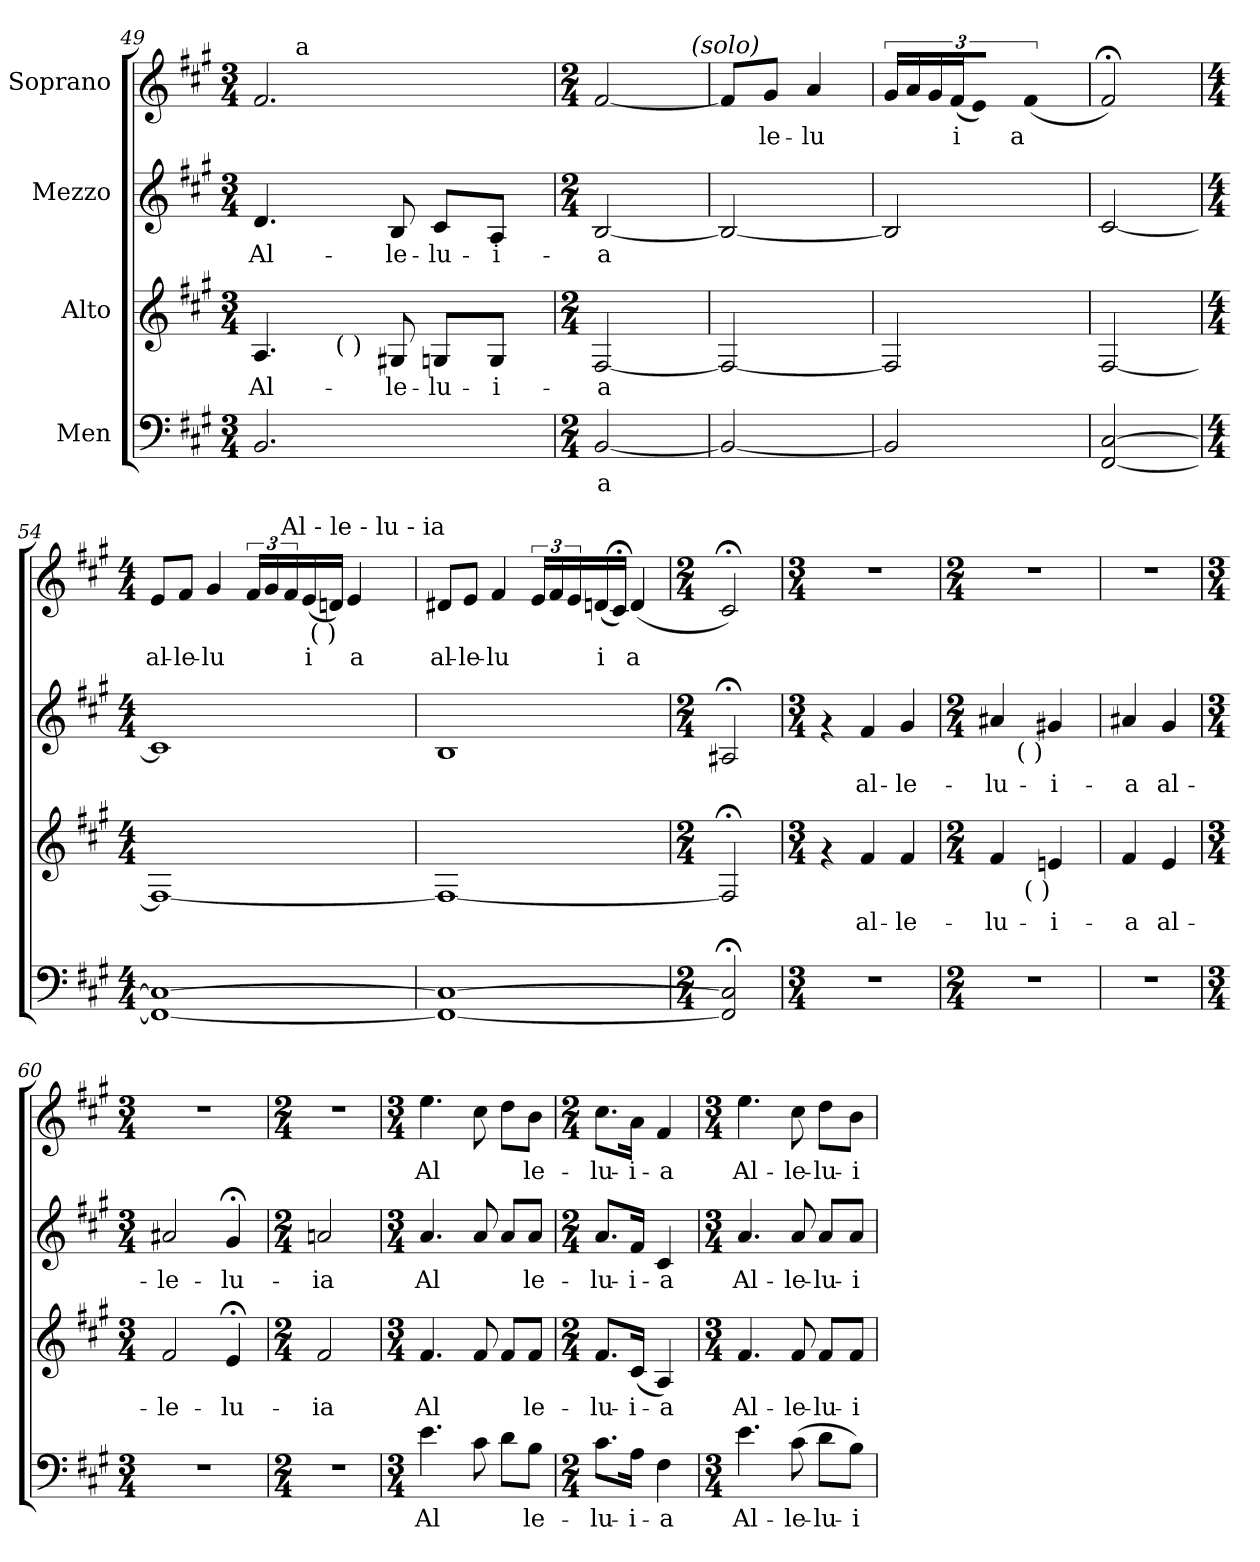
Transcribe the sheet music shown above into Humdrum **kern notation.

**kern	**text	**kern	**text	**kern	**text	**kern	**text
*part4	*part4	*part3	*part3	*part2	*part2	*part1	*part1
*staff4	*staff4	*staff3	*staff3	*staff2	*staff2	*staff1	*staff1
*I"Men	*	*I"Alto	*	*I"Mezzo	*	*I"Soprano	*
!!LO:LB:g=z
*clefF4	*	*clefG2	*	*clefG2	*	*clefG2	*
*k[f#c#g#]	*	*k[f#c#g#]	*	*k[f#c#g#]	*	*k[f#c#g#]	*
*A:	*	*A:	*	*A:	*	*A:	*
*M3/4	*	*M3/4	*	*M3/4	*	*M3/4	*
=49	=49	=49	=49	=49	=49	=49	=49
!	!LO:LY:b:cj	!	!LO:LY:b:cj	!	!LO:LY:b:cj	!	!LO:LY:b:cj
*	*	*^	*	*	*	*^	*
2.BB/	--	4.A/	8.ryy	Al-	4.d/	Al-	2.f#/	16ryy	.
.	.	.	.	.	.	.	.	64ryy	.
!	!	!	!	!	!	!	!	!LO:TX:a:t=a	!
.	.	.	.	.	.	.	.	2ryy	.
!	!	!	!LO:TX:b:t=( )	!	!	!	!	!	!
.	.	.	2ryy	.	.	.	.	.	.
!	!	!	!	!LO:LY:b:cj	!	!LO:LY:b:cj	!	!	!
.	.	8G#X/	.	-le-	8B/	-le-	.	.	.
!	!	!	!	!LO:LY:b:cj	!	!LO:LY:b:cj	!	!	!
.	.	8Gn/L	.	-lu-	8c#/L	-lu-	.	.	.
.	.	.	.	.	.	.	.	8ryy	.
!	!	!	!	!LO:LY:b:cj	!	!LO:LY:b:cj	!	!	!
.	.	8G/J	.	-i-	8A/J	-i-	.	.	.
.	.	.	16ryy	.	.	.	.	.	.
.	.	.	.	.	.	.	.	32.ryy	.
*	*	*v	*v	*	*	*	*	*	*
=50	=50	=50	=50	=50	=50	=50	=50	=50
*M2/4	*	*M2/4	*	*M2/4	*	*M2/4	*	*
*	*	*^	*	*	*	*	*	*
!	!LO:LY:b:cj	!	!	!LO:LY:b:cj	!	!LO:LY:b:cj	!	!	!LO:LY:b:cj
*	*	*v	*v	*	*	*	*	*	*
[<2BB/	-a	[<2F#/	-a	[<2B/	-a	[<2f#/	4...ryy	.
!	!	!	!	!	!	!	!LO:TX:a:i:t=(solo)	!
.	.	.	.	.	.	.	32ryy	.
=51	=51	=51	=51	=51	=51	=51	=51	=51
!	!LO:LY:b:cj	!	!LO:LY:b:cj	!	!LO:LY:b:cj	!	!	!LO:LY:b:cj
*	*	*	*	*	*	*v	*v	*
2BB/_<	.	2F#/_<	.	2B/_<	.	8f#/L]	.
!	!	!	!	!	!	!	!LO:LY:b:cj
.	.	.	.	.	.	8g#/J	le-
!	!	!	!	!	!	!	!LO:LY:b:cj
.	.	.	.	.	.	4a/	-lu
=52	=52	=52	=52	=52	=52	=52	=52
!	!LO:LY:b:cj	!	!LO:LY:b:cj	!	!LO:LY:b:cj	!	!LO:LY:b:cj
2BB/]	.	2F#/]	.	2B/]	.	24g#/L	.
!	!	!	!	!	!	!	!LO:LY:b:cj
.	.	.	.	.	.	24a/	.
!	!	!	!	!	!	!	!LO:LY:b:cj
.	.	.	.	.	.	24g#/	.
!	!	!	!	!	!	!	!LO:LY:b:cj
.	.	.	.	.	.	(<24f#/	i-
!	!	!	!	!	!	!	!LO:LY:b:cj
.	.	.	.	.	.	16e/J)	--
!	!	!	!	!	!	!	!LO:LY:b:cj
.	.	.	.	.	.	(<4f#/	-a
.	.	.	.	.	.	48ryy	.
=53	=53	=53	=53	=53	=53	=53	=53
!	!LO:LY:b:cj	!	!LO:LY:b:cj	!	!LO:LY:b:cj	!	!LO:LY:b:cj
[>2C#/ [<2FF#/	.	[<2F#/	.	[<2c#/	.	2f#;</)	.
=54	=54	=54	=54	=54	=54	=54	=54
*M4/4	*	*M4/4	*	*M4/4	*	*M4/4	*
!	!LO:LY:b:cj	!	!LO:LY:b:cj	!	!LO:LY:b:cj	!	!LO:LY:b:cj
*	*	*	*	*	*	*^	*
*	*	*	*	*	*	*	*^	*
1C#_> 1FF#_<	.	1F#_<	.	1c#]	.	8e/L	2ryy	2ryy	al-
!	!	!	!	!	!	!	!	!	!LO:LY:b:cj
.	.	.	.	.	.	8f#/J	.	.	-le-
!	!	!	!	!	!	!	!	!	!LO:LY:b:cj
.	.	.	.	.	.	4g#/	.	.	-lu
!	!	!	!	!	!	!	!	!	!LO:LY:b:cj
.	.	.	.	.	.	24f#/L	16ryy	8ryy	.
!	!	!	!	!	!	!	!	!	!LO:LY:b:cj
.	.	.	.	.	.	24g#/	.	.	.
.	.	.	.	.	.	.	64ryy	.	.
!	!	!	!	!	!	!	!LO:TX:a:t=Al - le - lu - ia	!	!
.	.	.	.	.	.	.	4ryy	.	.
!	!	!	!	!	!	!	!	!	!LO:LY:b:cj
.	.	.	.	.	.	24f#/	.	.	.
!	!	!	!	!	!	!	!	!	!LO:LY:b:cj
.	.	.	.	.	.	(<16e/	.	64ryy	i-
!	!	!	!	!	!	!	!	!LO:TX:b:t=( )	!
.	.	.	.	.	.	.	.	4ryy	.
!	!	!	!	!	!	!	!	!	!LO:LY:b:cj
.	.	.	.	.	.	16dn/J)	.	.	--
!	!	!	!	!	!	!	!	!	!LO:LY:b:cj
.	.	.	.	.	.	4e/	.	.	-a
.	.	.	.	.	.	.	8ryy	.	.
.	.	.	.	.	.	.	.	16..ryy	.
.	.	.	.	.	.	.	32.ryy	.	.
=55	=55	=55	=55	=55	=55	=55	=55	=55	=55
!	!LO:LY:b:cj	!	!LO:LY:b:cj	!	!LO:LY:b:cj	!	!	!	!LO:LY:b:cj
*	*	*	*	*	*	*v	*v	*v	*
1C#_> 1FF#_<	.	1F#_<	.	1B	.	8d#X/L	al-
!	!	!	!	!	!	!	!LO:LY:b:cj
.	.	.	.	.	.	8e/J	-le-
!	!	!	!	!	!	!	!LO:LY:b:cj
.	.	.	.	.	.	4f#/	-lu
!	!	!	!	!	!	!	!LO:LY:b:cj
.	.	.	.	.	.	24e/L	.
!	!	!	!	!	!	!	!LO:LY:b:cj
.	.	.	.	.	.	24f#/	.
!	!	!	!	!	!	!	!LO:LY:b:cj
.	.	.	.	.	.	24e/	.
!	!	!	!	!	!	!	!LO:LY:b:cj
.	.	.	.	.	.	(<16dn/	i-
!	!	!	!	!	!	!	!LO:LY:b:cj
.	.	.	.	.	.	16c#;</J)	--
!	!	!	!	!	!	!	!LO:LY:b:cj
.	.	.	.	.	.	(<4d/	-a
=56	=56	=56	=56	=56	=56	=56	=56
*M2/4	*	*M2/4	*	*M2/4	*	*M2/4	*
!	!LO:LY:b:cj	!	!LO:LY:b:cj	!	!LO:LY:b:cj	!	!LO:LY:b:cj
2C#/];< 2FF#/];<	.	2F#;</]	.	2A#X;</	.	2c#;</)	.
!!LO:PB:g=z
=57	=57	=57	=57	=57	=57	=57	=57
*M3/4	*	*M3/4	*	*M3/4	*	*M3/4	*
2.r	.	4rf	.	4rf	.	2.r	.
!	!	!	!LO:LY:b:cj	!	!LO:LY:b:cj	!	!
.	.	4f#/	al-	4f#/	al-	.	.
!	!	!	!LO:LY:b:cj	!	!LO:LY:b:cj	!	!
.	.	4f#/	-le-	4g#/	-le-	.	.
=58	=58	=58	=58	=58	=58	=58	=58
*M2/4	*	*M2/4	*	*M2/4	*	*M2/4	*
!	!	!	!LO:LY:b:cj	!	!LO:LY:b:cj	!	!
*	*	*^	*	*^	*	*	*
2r	.	4f#/	8ryy	-lu-	4a#X/	8ryy	-lu-	2r	.
!	!	!	!	!	!	!LO:TX:b:t=( )	!	!	!
.	.	.	64ryy	.	.	4.ryy	.	.	.
!	!	!	!LO:TX:b:t=( )	!	!	!	!	!	!
.	.	.	4ryy	.	.	.	.	.	.
!	!	!	!	!LO:LY:b:cj	!	!	!LO:LY:b:cj	!	!
.	.	4en/	.	-i-	4g#X/	.	-i-	.	.
.	.	.	16..ryy	.	.	.	.	.	.
=59	=59	=59	=59	=59	=59	=59	=59	=59	=59
!	!	!	!	!LO:LY:b:cj	!	!	!LO:LY:b:cj	!	!
*	*	*v	*v	*	*	*	*	*	*
*	*	*	*	*v	*v	*	*	*
2r	.	4f#/	-a	4a#X/	-a	2r	.
!	!	!	!LO:LY:b:cj	!	!LO:LY:b:cj	!	!
.	.	4e/	al-	4g#/	al-	.	.
=60	=60	=60	=60	=60	=60	=60	=60
*M3/4	*	*M3/4	*	*M3/4	*	*M3/4	*
!	!	!	!LO:LY:b:cj	!	!LO:LY:b:cj	!	!
2.r	.	2f#/	-le-	2a#X/	-le-	2.r	.
!	!	!	!LO:LY:b:cj	!	!LO:LY:b:cj	!	!
.	.	4e;</	-lu-	4g#;</	-lu-	.	.
=61	=61	=61	=61	=61	=61	=61	=61
*M2/4	*	*M2/4	*	*M2/4	*	*M2/4	*
!	!	!	!LO:LY:b:cj	!	!LO:LY:b:cj	!	!
2r	.	2f#/	-ia	2an/	-ia	2r	.
=62	=62	=62	=62	=62	=62	=62	=62
*M3/4	*	*M3/4	*	*M3/4	*	*M3/4	*
!	!LO:LY:b:cj	!	!LO:LY:b:cj	!	!LO:LY:b:cj	!	!LO:LY:b:cj
4.e\	Al	4.f#/	Al	4.a/	Al	4.ee\	Al
!	!LO:LY:b:cj	!	!LO:LY:b:cj	!	!LO:LY:b:cj	!	!LO:LY:b:cj
8c#\	.	8f#/	.	8a/	.	8cc#\	.
!	!LO:LY:b:cj	!	!LO:LY:b:cj	!	!LO:LY:b:cj	!	!LO:LY:b:cj
8d\L	.	8f#/L	.	8a/L	.	8dd\L	.
!	!LO:LY:b:cj	!	!LO:LY:b:cj	!	!LO:LY:b:cj	!	!LO:LY:b:cj
8B\J	le-	8f#/J	le-	8a/J	le-	8b\J	le-
=63	=63	=63	=63	=63	=63	=63	=63
*M2/4	*	*M2/4	*	*M2/4	*	*M2/4	*
!	!LO:LY:b:cj	!	!LO:LY:b:cj	!	!LO:LY:b:cj	!	!LO:LY:b:cj
8.c#\L	-lu-	8.f#/L	-lu-	8.a/L	-lu-	8.cc#\L	-lu-
!	!LO:LY:b:cj	!	!LO:LY:b:cj	!	!LO:LY:b:cj	!	!LO:LY:b:cj
16A\J	-i-	(>16c#/J	-i-	16f#/J	-i-	16a\J	-i-
!	!LO:LY:b:cj	!	!LO:LY:b:cj	!	!LO:LY:b:cj	!	!LO:LY:b:cj
4F#\	-a	4A/)	-a	4c#/	-a	4f#/	-a
=64	=64	=64	=64	=64	=64	=64	=64
*M3/4	*	*M3/4	*	*M3/4	*	*M3/4	*
!	!LO:LY:b:cj	!	!LO:LY:b:cj	!	!LO:LY:b:cj	!	!LO:LY:b:cj
4.e\	Al-	4.f#/	Al-	4.a/	Al-	4.ee\	Al-
!	!LO:LY:b:cj	!	!LO:LY:b:cj	!	!LO:LY:b:cj	!	!LO:LY:b:cj
(>8c#\	-le-	8f#/	-le-	8a/	-le-	8cc#\	-le-
!	!LO:LY:b:cj	!	!LO:LY:b:cj	!	!LO:LY:b:cj	!	!LO:LY:b:cj
8d\L	-lu-	8f#/L	-lu-	8a/L	-lu-	8dd\L	-lu-
!	!LO:LY:b:cj	!	!LO:LY:b:cj	!	!LO:LY:b:cj	!	!LO:LY:b:cj
8B\J)	-i-	8f#/J	-i-	8a/J	-i-	8b\J	-i-
=	=	=	=	=	=	=	=
*-	*-	*-	*-	*-	*-	*-	*-
